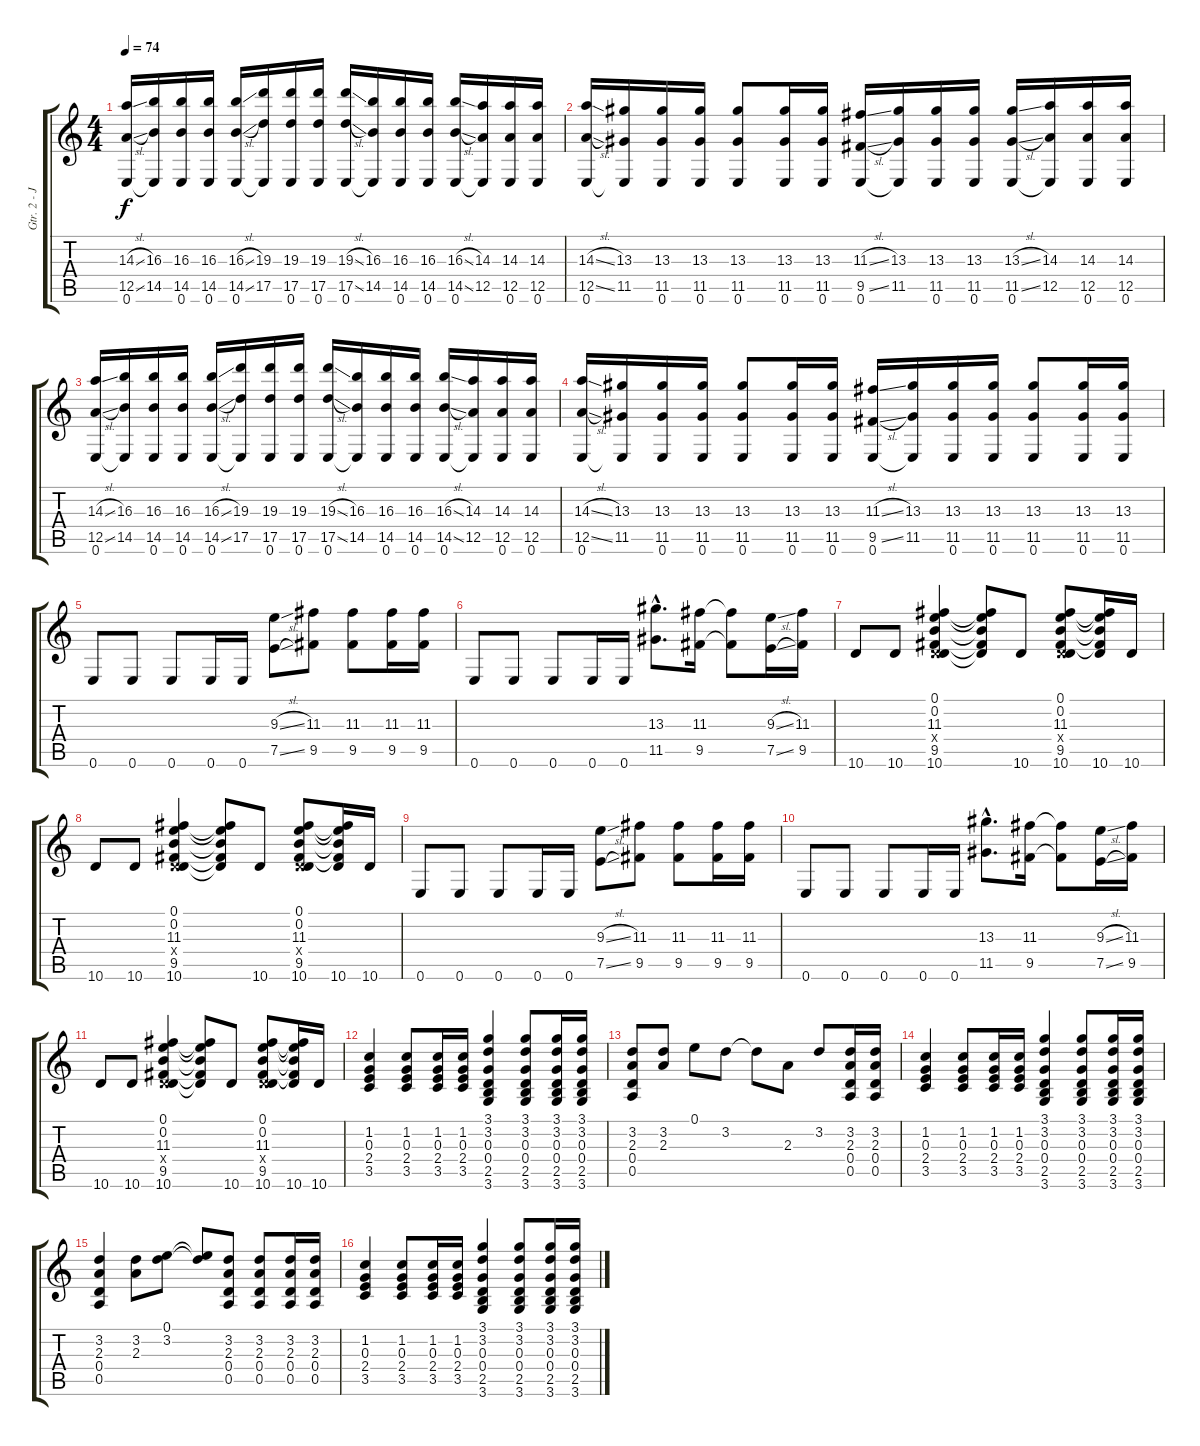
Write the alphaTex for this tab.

\track ("Gtr. 2 - James" "Gtr. 2 - J") {instrument electricguitarclean}
\staff {score tabs}
\tuning (E4 B3 G3 D3 A2 E2) {hide}
\ts (4 4)
\tempo 74
\clef g2
\ks c
(14.3{sl} 12.5{sl} 0.6).16{dy f} (16.3 14.5 0.6{t}).16 (16.3 14.5 0.6).16 (16.3 14.5 0.6).16 (16.3{sl} 14.5{sl} 0.6).16 (19.3 17.5 0.6{t}).16 (19.3 17.5 0.6).16 (19.3 17.5 0.6).16 (19.3{sl} 17.5{sl} 0.6).16 (16.3 14.5 0.6{t}).16 (16.3 14.5 0.6).16 (16.3 14.5 0.6).16 (16.3{sl} 14.5{sl} 0.6).16 (14.3 12.5 0.6{t}).16 (14.3 12.5 0.6).16 (14.3 12.5 0.6).16 |
(14.3{sl} 12.5{sl} 0.6).16 (13.3 11.5 0.6{t}).16 (13.3 11.5 0.6).16 (13.3 11.5 0.6).16 (13.3 11.5 0.6).8 (13.3 11.5 0.6).16 (13.3 11.5 0.6).16 (11.3{sl} 9.5{sl} 0.6).16 (13.3 11.5 0.6{t}).16 (13.3 11.5 0.6).16 (13.3 11.5 0.6).16 (13.3{sl} 11.5{sl} 0.6).16 (14.3 12.5 0.6{t}).16 (14.3 12.5 0.6).16 (14.3 12.5 0.6).16 |
(14.3{sl} 12.5{sl} 0.6).16 (16.3 14.5 0.6{t}).16 (16.3 14.5 0.6).16 (16.3 14.5 0.6).16 (16.3{sl} 14.5{sl} 0.6).16 (19.3 17.5 0.6{t}).16 (19.3 17.5 0.6).16 (19.3 17.5 0.6).16 (19.3{sl} 17.5{sl} 0.6).16 (16.3 14.5 0.6{t}).16 (16.3 14.5 0.6).16 (16.3 14.5 0.6).16 (16.3{sl} 14.5{sl} 0.6).16 (14.3 12.5 0.6{t}).16 (14.3 12.5 0.6).16 (14.3 12.5 0.6).16 |
(14.3{sl} 12.5{sl} 0.6).16 (13.3 11.5 0.6{t}).16 (13.3 11.5 0.6).16 (13.3 11.5 0.6).16 (13.3 11.5 0.6).8 (13.3 11.5 0.6).16 (13.3 11.5 0.6).16 (11.3{sl} 9.5{sl} 0.6).16 (13.3 11.5 0.6{t}).16 (13.3 11.5 0.6).16 (13.3 11.5 0.6).16 (13.3 11.5 0.6).8 (13.3 11.5 0.6).16 (13.3 11.5 0.6).16 |
0.6.8 0.6.8 0.6.8 0.6.16 0.6.16 (9.3{sl} 7.5{sl}).8 (11.3 9.5).8 (11.3 9.5).8 (11.3 9.5).16 (11.3 9.5).16 |
0.6.8 0.6.8 0.6.8 0.6.16 0.6.16 (13.3{hac} 11.5{hac}).8{d} (11.3 9.5).16 (11.3{t} 9.5{t}).8 (9.3{sl} 7.5{sl}).16 (11.3 9.5).16 |
10.6.8 10.6.8 (0.1 0.2 11.3 0.4{x} 9.5 10.6).4 (0.1{t} 0.2{t} 11.3{t} 9.5{t} 10.6{t}).8 10.6.8 (0.1 0.2 11.3 0.4{x} 9.5 10.6).8 (0.1{t} 0.2{t} 11.3{t} 9.5{t} 10.6).16 10.6.16 |
10.6.8 10.6.8 (0.1 0.2 11.3 0.4{x} 9.5 10.6).4 (0.1{t} 0.2{t} 11.3{t} 9.5{t} 10.6{t}).8 10.6.8 (0.1 0.2 11.3 0.4{x} 9.5 10.6).8 (0.1{t} 0.2{t} 11.3{t} 9.5{t} 10.6).16 10.6.16 |
0.6.8 0.6.8 0.6.8 0.6.16 0.6.16 (9.3{sl} 7.5{sl}).8 (11.3 9.5).8 (11.3 9.5).8 (11.3 9.5).16 (11.3 9.5).16 |
0.6.8 0.6.8 0.6.8 0.6.16 0.6.16 (13.3{hac} 11.5{hac}).8{d} (11.3 9.5).16 (11.3{t} 9.5{t}).8 (9.3{sl} 7.5{sl}).16 (11.3 9.5).16 |
10.6.8 10.6.8 (0.1 0.2 11.3 0.4{x} 9.5 10.6).4 (0.1{t} 0.2{t} 11.3{t} 9.5{t} 10.6{t}).8 10.6.8 (0.1 0.2 11.3 0.4{x} 9.5 10.6).8 (0.1{t} 0.2{t} 11.3{t} 9.5{t} 10.6).16 10.6.16 |
(1.2 0.3 2.4 3.5).4 (1.2 0.3 2.4 3.5).8 (1.2 0.3 2.4 3.5).16 (1.2 0.3 2.4 3.5).16 (3.1 3.2 0.3 0.4 2.5 3.6).4 (3.1 3.2 0.3 0.4 2.5 3.6).8 (3.1 3.2 0.3 0.4 2.5 3.6).16 (3.1 3.2 0.3 0.4 2.5 3.6).16 |
(3.2 2.3 0.4 0.5).8 (3.2 2.3).8 0.1.8 3.2.8 3.2{t}.8 2.3.8 3.2.8 (3.2 2.3 0.4 0.5).16 (3.2 2.3 0.4 0.5).16 |
(1.2 0.3 2.4 3.5).4 (1.2 0.3 2.4 3.5).8 (1.2 0.3 2.4 3.5).16 (1.2 0.3 2.4 3.5).16 (3.1 3.2 0.3 0.4 2.5 3.6).4 (3.1 3.2 0.3 0.4 2.5 3.6).8 (3.1 3.2 0.3 0.4 2.5 3.6).16 (3.1 3.2 0.3 0.4 2.5 3.6).16 |
(3.2 2.3 0.4 0.5).4 (3.2 2.3).8 (0.1 3.2).8 (0.1{t} 3.2{t}).8 (3.2 2.3 0.4 0.5).8 (3.2 2.3 0.4 0.5).8 (3.2 2.3 0.4 0.5).16 (3.2 2.3 0.4 0.5).16 |
(1.2 0.3 2.4 3.5).4 (1.2 0.3 2.4 3.5).8 (1.2 0.3 2.4 3.5).16 (1.2 0.3 2.4 3.5).16 (3.1 3.2 0.3 0.4 2.5 3.6).4 (3.1 3.2 0.3 0.4 2.5 3.6).8 (3.1 3.2 0.3 0.4 2.5 3.6).16 (3.1 3.2 0.3 0.4 2.5 3.6).16
